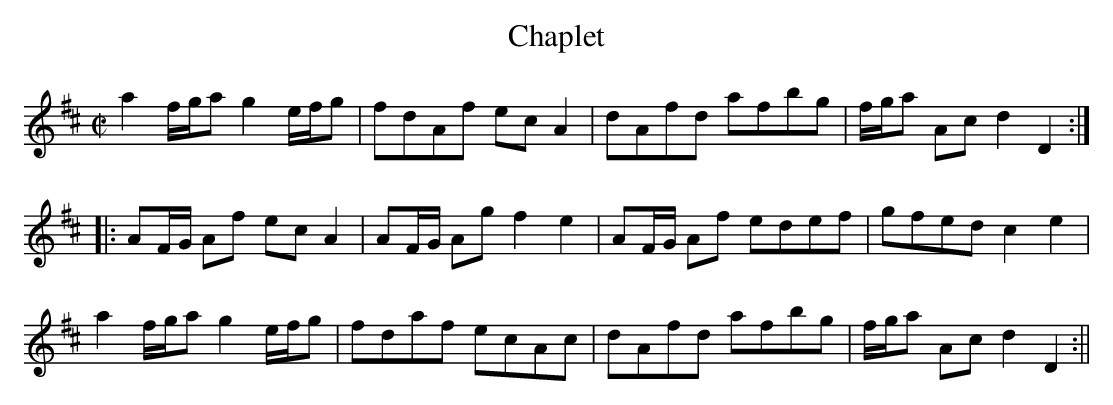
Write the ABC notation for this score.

X:1
T:Chaplet
M:C|
L:1/8
K:D
a2 f/g/a g2 e/f/g|fdAf ec A2|dAfd afbg|f/g/a Ac d2D2:|
|:AF/G/ Af ec A2|AF/G/ Ag f2e2|AF/G/ Af edef|gfed c2e2|
a2 f/g/a g2 e/f/g|fdaf ecAc|dAfd afbg|f/g/a Ac d2D2:||
